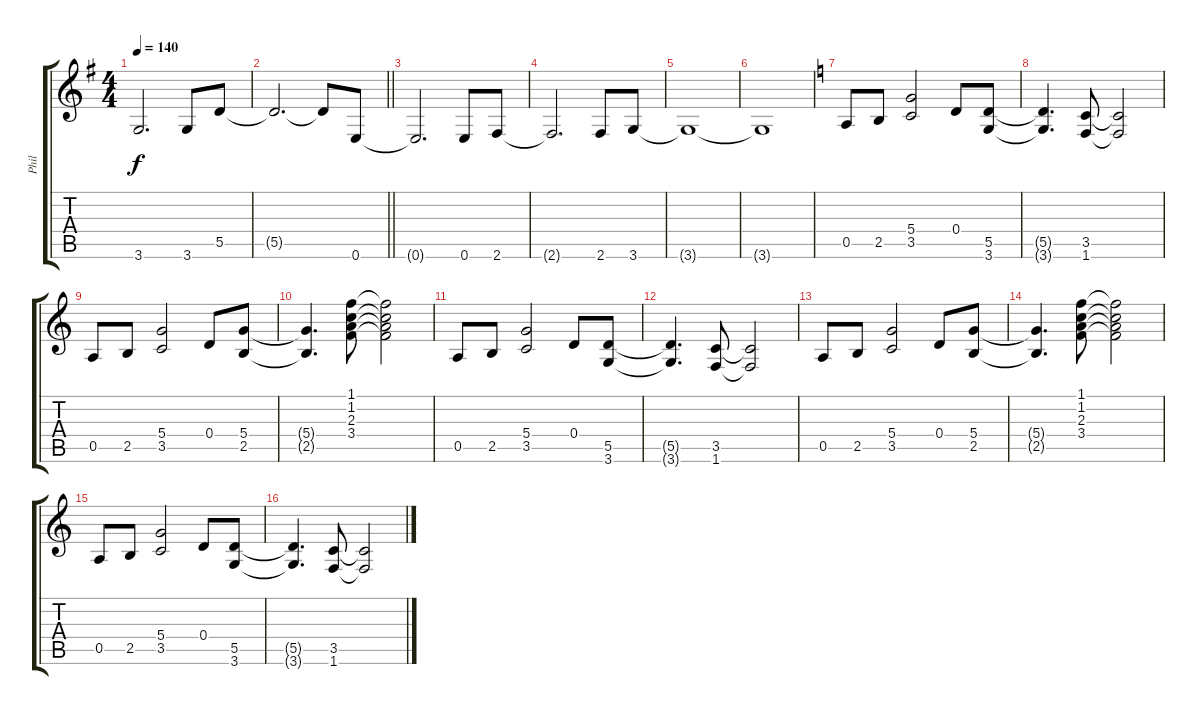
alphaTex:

\track ("Phil" "Phil") {instrument distortionguitar}
\staff {score tabs}
\tuning (E4 B3 G3 D3 A2 E2) {hide}
\ts (4 4)
\tempo 140
\clef g2
\ks g
3.6{t}.2{d dy f} 3.6.8 5.5.8 |
\barLineRight lightlight
5.5{t}.2{d} 5.5{t}.8 0.6.8 |
0.6{t}.2{d} 0.6.8 2.6.8 |
2.6{t}.2{d} 2.6.8 3.6.8 |
3.6{t}.1 |
3.6{t}.1 |
\ks c
0.5.8 2.5.8 (5.4 3.5).2 0.4.8 (5.5 3.6).8 |
(5.5{t} 3.6{t}).4{d} (3.5 1.6).8 (3.5{t} 1.6{t}).2 |
0.5.8 2.5.8 (5.4 3.5).2 0.4.8 (5.4 2.5).8 |
(5.4{t} 2.5{t}).4{d} (1.1 1.2 2.3 3.4).8 (1.1{t} 1.2{t} 2.3{t} 3.4{t}).2 |
0.5.8 2.5.8 (5.4 3.5).2 0.4.8 (5.5 3.6).8 |
(5.5{t} 3.6{t}).4{d} (3.5 1.6).8 (3.5{t} 1.6{t}).2 |
0.5.8 2.5.8 (5.4 3.5).2 0.4.8 (5.4 2.5).8 |
(5.4{t} 2.5{t}).4{d} (1.1 1.2 2.3 3.4).8 (1.1{t} 1.2{t} 2.3{t} 3.4{t}).2 |
0.5.8 2.5.8 (5.4 3.5).2 0.4.8 (5.5 3.6).8 |
(5.5{t} 3.6{t}).4{d} (3.5 1.6).8 (3.5{t} 1.6{t}).2
